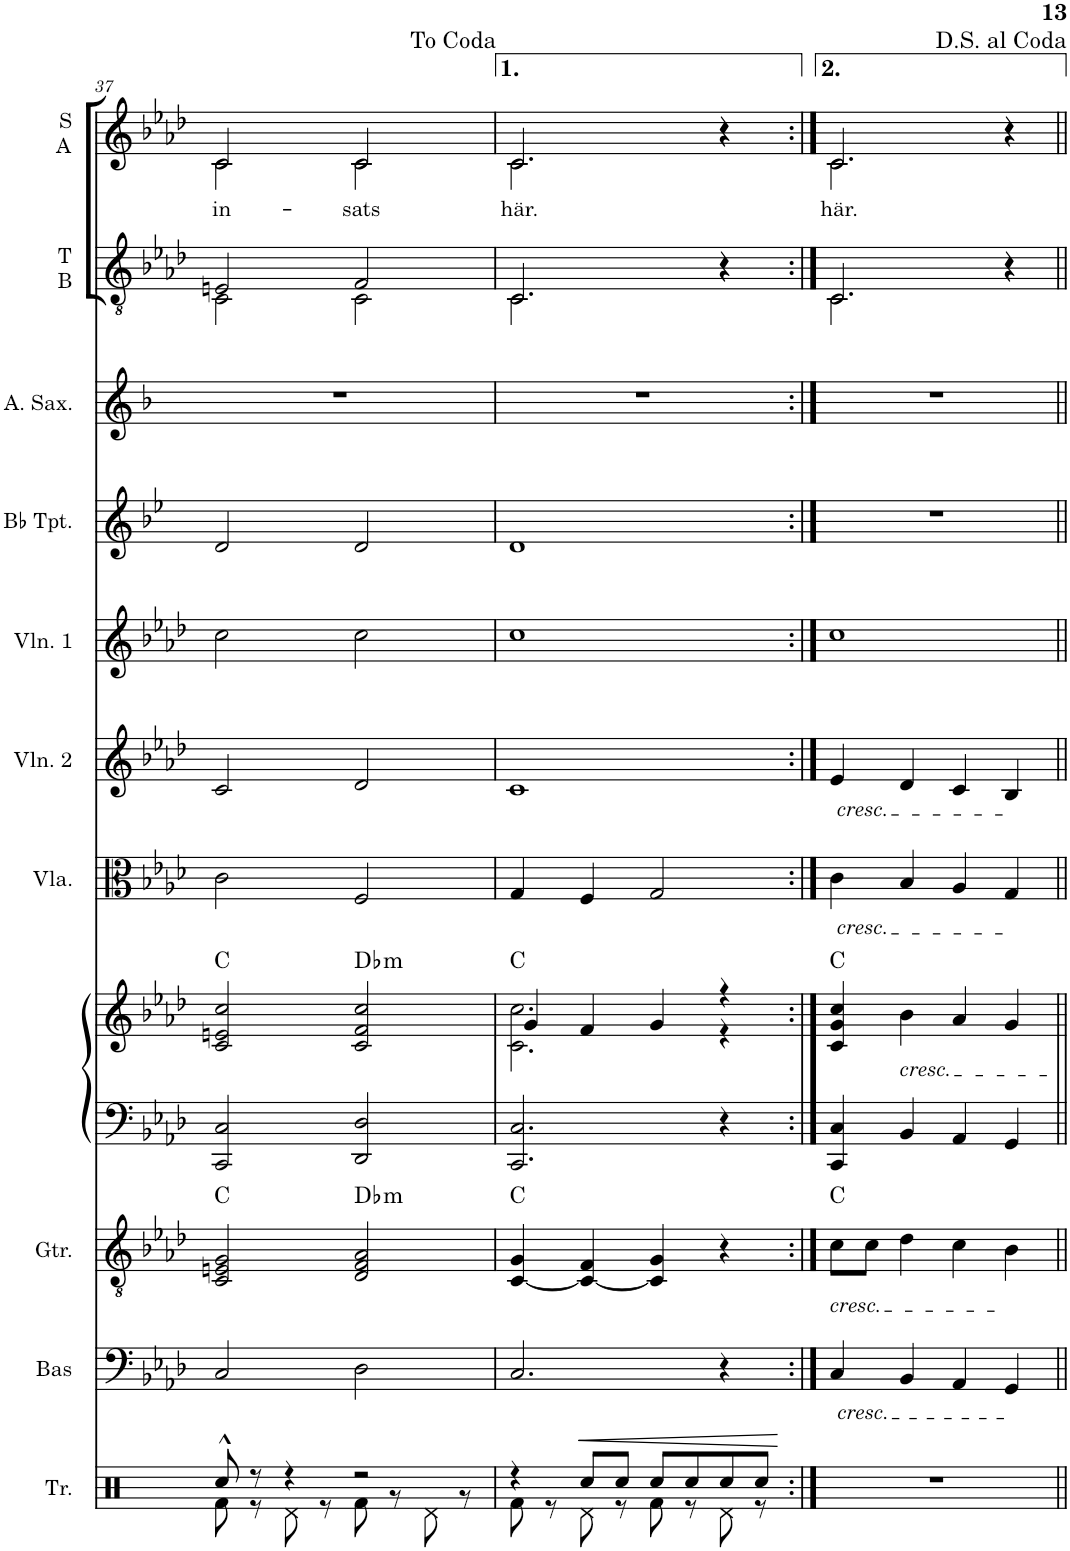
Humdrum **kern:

**kern	**dynam	**kern	**kern	**harte	**kern	**kern	**harte	**kern	**kern	**kern	**kern	**kern	**kern	**kern	**text
*part11	*part11	*part10	*part9	*part9	*part8	*part8	*part8	*part7	*part6	*part5	*part4	*part3	*part2	*part1	*part1
*staff12	*staff12	*staff11	*staff10	*	*staff9	*staff8	*	*staff7	*staff6	*staff5	*staff4	*staff3	*staff2	*staff1	*staff1
*I"Trummor	*	*I"Elbas	*I"Elgitarr	*	*I"Piano	*	*	*I"Viola	*I"Violin 2	*I"Violin 1	*I"Bb Trumpet	*I"Altsaxofon	*I"T B	*I"S A	*
*I'Tr.	*	*	*	*	*I'Pno	*	*	*I'Vla.	*I'Vln. 2	*I'Vln. 1	*I'Bb Tpt.	*I'A. Sax.	*I'T B	*I'S A	*
!!LO:PB:g=z
*clefX	*	*clefF4	*clefGv2	*	*clefF4	*clefG2	*	*clefC3	*clefG2	*clefG2	*clefG2	*clefG2	*clefGv2	*clefG2	*
*	*	*Trd7c12	*	*	*	*	*	*	*	*	*Trd1c2	*Trd5c9	*	*	*
*k[]	*	*k[b-e-a-d-]	*k[b-e-a-d-]	*	*k[b-e-a-d-]	*k[b-e-a-d-]	*	*k[b-e-a-d-]	*k[b-e-a-d-]	*k[b-e-a-d-]	*k[b-e-]	*k[b-]	*k[b-e-a-d-]	*k[b-e-a-d-]	*
*M2/2	*	*M2/2	*M2/2	*	*M2/2	*M2/2	*	*M2/2	*M2/2	*M2/2	*M2/2	*M2/2	*M2/2	*M2/2	*
*met(c|)	*	*met(c|)	*met(c|)	*	*met(c|)	*met(c|)	*	*met(c|)	*met(c|)	*met(c|)	*met(c|)	*met(c|)	*met(c|)	*met(c|)	*
=37	=37	=37	=37	=37	=37	=37	=37	=37	=37	=37	=37	=37	=37	=37	=37
*^	*	*	*	*	*	*	*	*	*	*	*	*	*^	*^	*
!	!	!	!	!	!	!	!	!	!	!	!	!	!	!	!	!	!	!LO:LY:b
8Rcc^^/	8Rf\	.	2C/	2C/ 2En/ 2G/	C:maj	2CC/ 2C/	2c/ 2en/ 2cc/	C:maj	2c\	2c/	2cc\	2d/	1r	2En/	2C\	2c/	2c\	in-
8r	8r	.	.	.	.	.	.	.	.	.	.	.	.	.	.	.	.	.
4r	8Rd\	.	.	.	.	.	.	.	.	.	.	.	.	.	.	.	.	.
.	8r	.	.	.	.	.	.	.	.	.	.	.	.	.	.	.	.	.
!	!	!	!	!	!LO:H:kt=m	!	!	!LO:H:kt=m	!	!	!	!	!	!	!	!	!	!LO:LY:b
2r	8Rf\	.	2D-\	2D-/ 2F/ 2A-/	Db:min	2DD-/ 2D-/	2c/ 2f/ 2cc/	Db:min	2F/	2d-/	2cc\	2d/	.	2F/	2C\	2c/	2c\	-sats
.	8r	.	.	.	.	.	.	.	.	.	.	.	.	.	.	.	.	.
.	8Rd\	.	.	.	.	.	.	.	.	.	.	.	.	.	.	.	.	.
.	8r	.	.	.	.	.	.	.	.	.	.	.	.	.	.	.	.	.
=38	=38	=38	=38	=38	=38	=38	=38	=38	=38	=38	=38	=38	=38	=38	=38	=38	=38	=38
*	*	*	*	*	*	*	*^	*	*	*	*	*	*	*	*	*	*	*
!	!	!	!	!	!	!	!	!	!	!	!	!	!	!	!	!	!	!	!LO:LY:b
4r	8Rf\	.	2.C/	[4C/ 4G/	C:maj	2.CC/ 2.C/	4g/	2.c\ 2.cc\	C:maj	4G/	1c	1cc	1d	1r	2.C/	2.C\	2.c/	2.c\	här.
.	8r	.	.	.	.	.	.	.	.	.	.	.	.	.	.	.	.	.	.
!	!	!LO:HP:b	!	!	!	!	!	!	!	!	!	!	!	!	!	!	!	!	!
8Rcc/L	8Rd\	<	.	4C/_ 4F/	.	.	4f/	.	.	4F/	.	.	.	.	.	.	.	.	.
8Rcc/J	8r	.	.	.	.	.	.	.	.	.	.	.	.	.	.	.	.	.	.
8Rcc/L	8Rf\	.	.	4C/] 4G/	.	.	4g/	.	.	2G/	.	.	.	.	.	.	.	.	.
8Rcc/	8r	.	.	.	.	.	.	.	.	.	.	.	.	.	.	.	.	.	.
8Rcc/	8Rd\	.	4r	4r	.	4r	4r	4r	.	.	.	.	.	.	4r	4r	4r	4r	.
8Rcc/J	8r	.	.	.	.	.	.	.	.	.	.	.	.	.	.	.	.	.	.
*	*	*	*	*	*	*	*	*	*	*	*	*	*	*	*v	*v	*	*	*
*v	*v	*	*	*	*	*	*v	*v	*	*	*	*	*	*	*	*v	*v	*
.	[	.	.	.	.	.	.	.	.	.	.	.	.	.	.
=39:|!	=39:|!	=39:|!	=39:|!	=39:|!	=39:|!	=39:|!	=39:|!	=39:|!	=39:|!	=39:|!	=39:|!	=39:|!	=39:|!	=39:|!	=39:|!
*	*	*	*	*	*	*	*	*	*	*	*	*	*^	*^	*
!	!	!	!	!	!	!	!	!	!LO:TX:b:i:t=cresc.	!	!	!	!	!	!	!	!
!	!	!	!	!	!	!	!	!LO:TX:b:i:t=cresc.	!	!	!	!	!	!	!	!	!
!	!	!	!LO:TX:b:i:t=cresc.	!	!	!	!	!	!	!	!	!	!	!	!	!	!
!	!	!LO:TX:b:i:t=cresc.	!	!	!	!	!	!	!	!	!	!	!	!	!	!	!
!	!	!	!	!	!	!	!	!	!	!	!	!	!	!	!	!	!LO:LY:b
1r	.	4C/	8c\L	C:maj	4CC/ 4C/	4c/ 4g/ 4cc/	C:maj	4c\	4e-/	1cc	1r	1r	2.C/	2.C\	2.c/	2.c\	här.
.	.	.	8c\J	.	.	.	.	.	.	.	.	.	.	.	.	.	.
!	!	!	!	!	!	!LO:TX:b:i:t=cresc.	!	!	!	!	!	!	!	!	!	!	!
.	.	4BB-/	4d-\	.	4BB-/	4b-\	.	4B-/	4d-/	.	.	.	.	.	.	.	.
.	.	4AA-/	4c\	.	4AA-/	4a-/	.	4A-/	4c/	.	.	.	.	.	.	.	.
.	.	4GG/	4B-\	.	4GG/	4g/	.	4G/	4B-/	.	.	.	4r	4r	4r	4r	.
*	*	*	*	*	*	*	*	*	*	*	*	*	*v	*v	*	*	*
*	*	*	*	*	*	*	*	*	*	*	*	*	*	*v	*v	*
=||	=||	=||	=||	=||	=||	=||	=||	=||	=||	=||	=||	=||	=||	=||	=||
*-	*-	*-	*-	*-	*-	*-	*-	*-	*-	*-	*-	*-	*-	*-	*-
